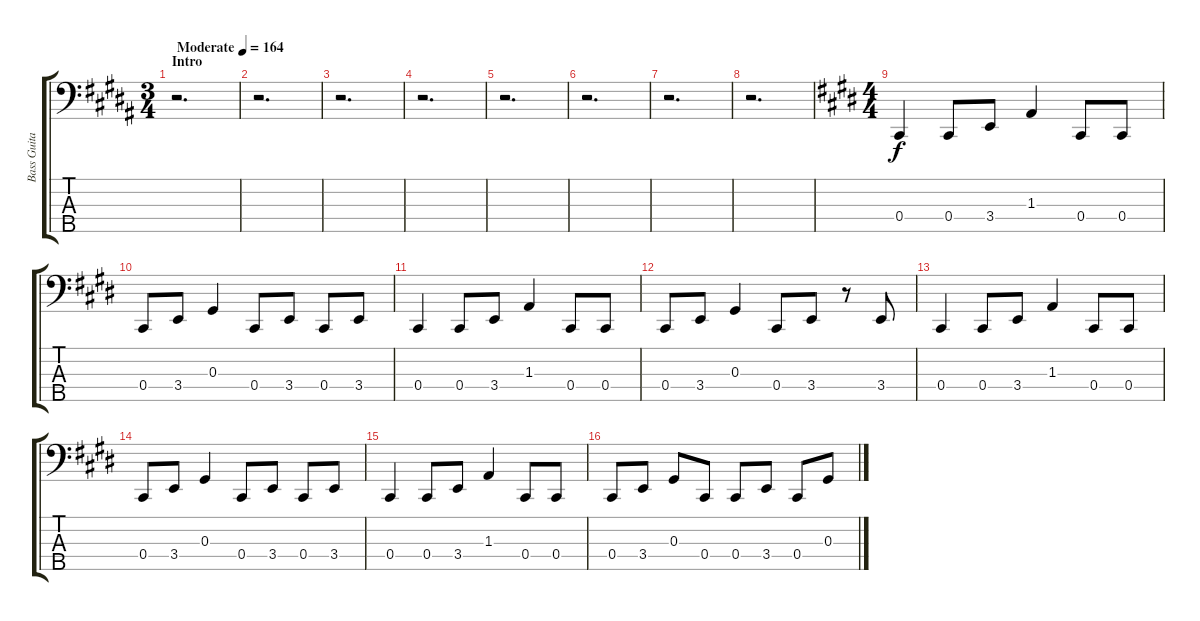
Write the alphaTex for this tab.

\track ("Bass Guitar" "Bass Guita") {instrument electricbassfinger}
\staff {score tabs}
\tuning (Gb2 Db2 Ab1 Db1 Ab0) {hide}
\ts (3 4)
\section ("" "Intro")
\tempo (164 "Moderate")
\clef f4
\ks b
r.2{d dy f instrument electricbassfinger} |
r.2{d} |
r.2{d} |
r.2{d} |
r.2{d} |
r.2{d} |
r.2{d} |
r.2{d} |
\ts (4 4)
\ks e
0.4.4 0.4.8 3.4.8 1.3.4 0.4.8 0.4.8 |
0.4.8 3.4.8 0.3.4 0.4.8 3.4.8 0.4.8 3.4.8 |
0.4.4 0.4.8 3.4.8 1.3.4 0.4.8 0.4.8 |
0.4.8 3.4.8 0.3.4 0.4.8 3.4.8 r.8 3.4.8 |
0.4.4 0.4.8 3.4.8 1.3.4 0.4.8 0.4.8 |
0.4.8 3.4.8 0.3.4 0.4.8 3.4.8 0.4.8 3.4.8 |
0.4.4 0.4.8 3.4.8 1.3.4 0.4.8 0.4.8 |
0.4.8 3.4.8 0.3.8 0.4.8 0.4.8 3.4.8 0.4.8 0.3.8
